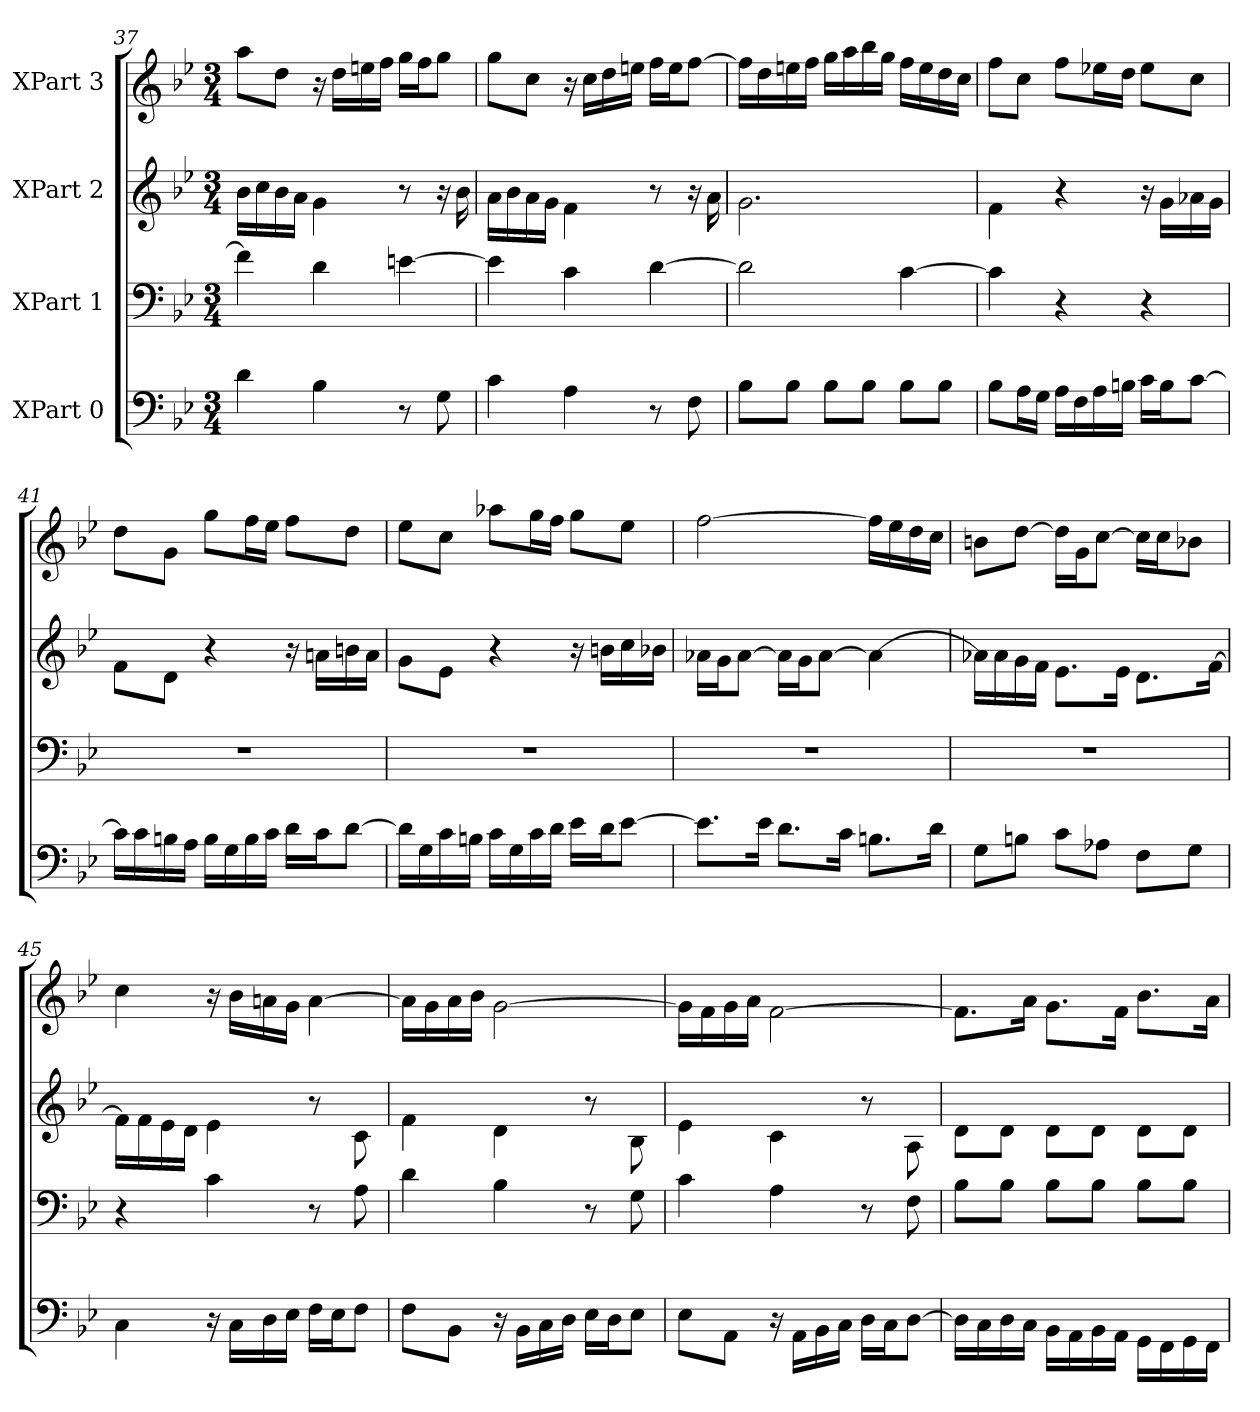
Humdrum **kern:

**kern	**kern	**kern	**kern
*part4	*part3	*part2	*part1
*staff4	*staff3	*staff2	*staff1
*I"XPart 0	*I"XPart 1	*I"XPart 2	*I"XPart 3
*clefF4	*clefF4	*clefG2	*clefG2
*k[b-e-]	*k[b-e-]	*k[b-e-]	*k[b-e-]
*M3/4	*M3/4	*M3/4	*M3/4
=37	=37	=37	=37
4d\	4f\]	16b-\L	8aa\L
.	.	16cc\	.
.	.	16b-\	8dd\J
.	.	16a\J	.
4B-\	4d\	4g\	16r
.	.	.	16dd\L
.	.	.	16een\
.	.	.	16ff\J
8r	[4en\	8r	16gg\L
.	.	.	16ff\
8G\	.	16r	8gg\J
.	.	16b-\	.
=38	=38	=38	=38
4c\	4en\]	16a\L	8gg\L
.	.	16b-\	.
.	.	16a\	8cc\J
.	.	16g\J	.
4A\	4c\	4f\	16r
.	.	.	16cc\L
.	.	.	16dd\
.	.	.	16een\J
8r	[4d\	8r	16ff\L
.	.	.	16ee\
8F\	.	16r	[8ff\J
.	.	16a\	.
=39	=39	=39	=39
8B-\L	2d\]	2.g\	16ff\L]
.	.	.	16dd\
8B-\J	.	.	16een\
.	.	.	16ff\J
8B-\L	.	.	16gg\L
.	.	.	16aa\
8B-\J	.	.	16bb-\
.	.	.	16gg\J
8B-\L	[4c\	.	16ff\L
.	.	.	16ee\
8B-\J	.	.	16dd\
.	.	.	16cc\J
=40	=40	=40	=40
8B-\L	4c\]	4f\	8ff\L
16A\	.	.	8cc\J
16G\J	.	.	.
16A\L	4r	4r	8ff\L
16F\	.	.	.
16A\	.	.	16ee-X\
16Bn\J	.	.	16dd\J
16c\L	4r	16r	8ee-\L
16B\	.	16g\L	.
[8c\J	.	16a-X\	8cc\J
.	.	16g\J	.
=41	=41	=41	=41
16c\L]	2.r	8f\L	8dd\L
16c\	.	.	.
16Bn\	.	8d\J	8g\J
16A\J	.	.	.
16B\L	.	4r	8gg\L
16G\	.	.	.
16B\	.	.	16ff\
16c\J	.	.	16ee-\J
16d\L	.	16r	8ff\L
16c\	.	16an\L	.
[8d\J	.	16bn\	8dd\J
.	.	16a\J	.
=42	=42	=42	=42
16d\L]	2.r	8g\L	8ee-\L
16G\	.	.	.
16c\	.	8e-\J	8cc\J
16Bn\J	.	.	.
16c\L	.	4r	8aa-X\L
16G\	.	.	.
16c\	.	.	16gg\
16d\J	.	.	16ff\J
16e-\L	.	16r	8gg\L
16d\	.	16bn\L	.
[8e-\J	.	16cc\	8ee-\J
.	.	16b-X\J	.
=43	=43	=43	=43
8.e-\L]	2.r	16a-X\L	[2ff\
.	.	16g\	.
.	.	[8a-\J	.
16e-\J	.	.	.
8.d\L	.	16a-\L]	.
.	.	16g\	.
.	.	[8a-\J	.
16c\J	.	.	.
8.Bn\L	.	4a-\_	16ff\L]
.	.	.	16ee-\
.	.	.	16dd\
16d\J	.	.	16cc\J
=44	=44	=44	=44
8G\L	2.r	16a-X\L]	8bn\L
.	.	16a-\	.
8Bn\J	.	16g\	[8dd\J
.	.	16f\J	.
8c\L	.	8.e-\L	16dd\L]
.	.	.	16g\
8A-X\J	.	.	[8cc\J
.	.	16e-\J	.
8F\L	.	8.d\L	16cc\L]
.	.	.	16cc\
8G\J	.	.	8b-X\J
.	.	[16f\J	.
=45	=45	=45	=45
4C\	4r	16f\L]	4cc\
.	.	16f\	.
.	.	16e-\	.
.	.	16d\J	.
16r	4c\	4e-\	16r
16C\L	.	.	16b-\L
16D\	.	.	16an\
16E-\J	.	.	16g\J
16F\L	8r	8r	[4a\
16E-\	.	.	.
8F\J	8A\	8c\	.
=46	=46	=46	=46
8F\L	4d\	4f\	16a\L]
.	.	.	16g\
8BB-\J	.	.	16a\
.	.	.	16b-\J
16r	4B-\	4d\	[2g\
16BB-\L	.	.	.
16C\	.	.	.
16D\J	.	.	.
16E-\L	8r	8r	.
16D\	.	.	.
8E-\J	8G\	8B-\	.
=47	=47	=47	=47
8E-\L	4c\	4e-\	16g\L]
.	.	.	16f\
8AA\J	.	.	16g\
.	.	.	16a\J
16r	4A\	4c\	[2f\
16AA\L	.	.	.
16BB-\	.	.	.
16C\J	.	.	.
16D\L	8r	8r	.
16C\	.	.	.
[8D\J	8F\	8A\	.
=48	=48	=48	=48
16D\L]	8B-\L	8d\L	8.f\L]
16C\	.	.	.
16D\	8B-\J	8d\J	.
16C\J	.	.	16a\J
16BB-\L	8B-\L	8d\L	8.g\L
16AA\	.	.	.
16BB-\	8B-\J	8d\J	.
16AA\J	.	.	16f\J
16GG\L	8B-\L	8d\L	8.b-\L
16FF\	.	.	.
16GG\	8B-\J	8d\J	.
16FF\J	.	.	16a\J
=	=	=	=
*-	*-	*-	*-
